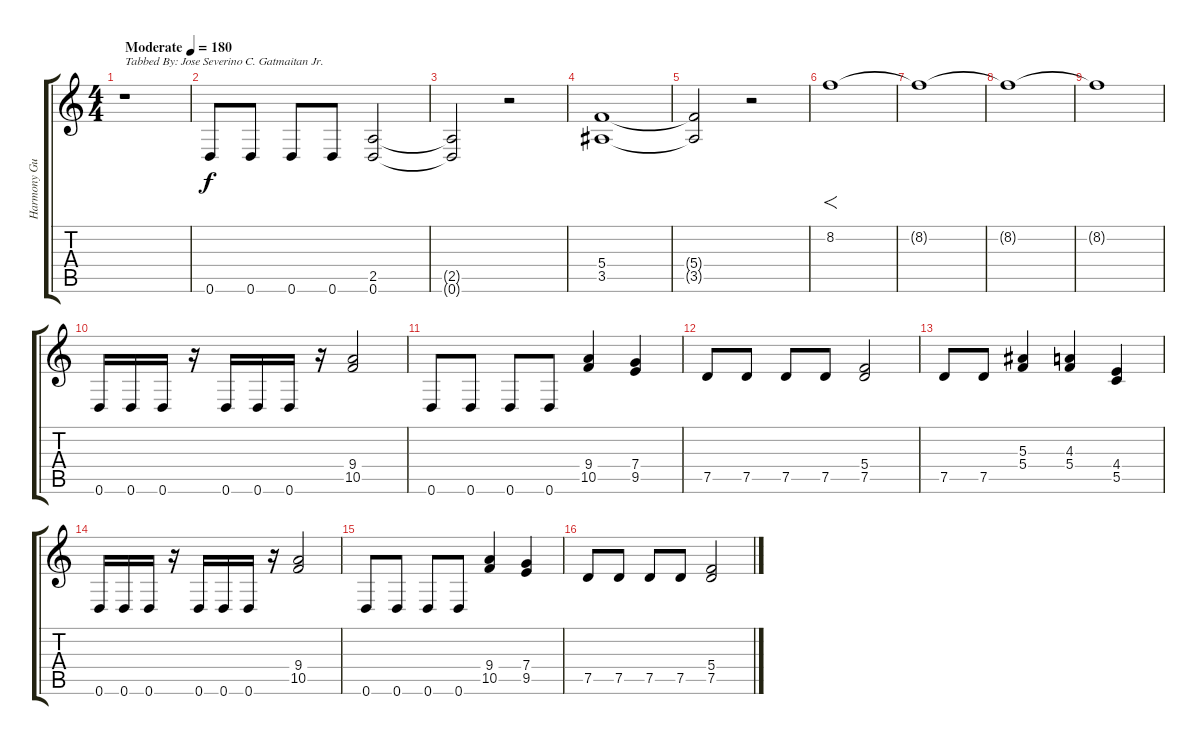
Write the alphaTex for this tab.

\track ("Harmony Guitar" "Harmony Gu") {instrument distortionguitar}
\staff {score tabs}
\tuning (D4 A3 F3 C3 G2 D2) {hide}
\ts (4 4)
\tempo (180 "Moderate")
\clef g2
\ks c
r.1{txt "Tabbed By: Jose Severino C. Gatmaitan Jr." dy f instrument distortionguitar} |
0.6.8 0.6.8 0.6.8 0.6.8 (2.5 0.6).2 |
(2.5{t} 0.6{t}).2 r.2 |
(5.4 3.5).1 |
(5.4{t} 3.5{t}).2 r.2 |
8.2.1{f} |
8.2{t}.1 |
8.2{t}.1 |
8.2{t}.1 |
0.6.16 0.6.16 0.6.16 r.16 0.6.16 0.6.16 0.6.16 r.16 (9.4 10.5).2 |
0.6.8 0.6.8 0.6.8 0.6.8 (9.4 10.5).4 (7.4 9.5).4 |
7.5.8 7.5.8 7.5.8 7.5.8 (5.4 7.5).2 |
7.5.8 7.5.8 (5.3 5.4).4 (4.3 5.4).4 (4.4 5.5).4 |
0.6.16 0.6.16 0.6.16 r.16 0.6.16 0.6.16 0.6.16 r.16 (9.4 10.5).2 |
0.6.8 0.6.8 0.6.8 0.6.8 (9.4 10.5).4 (7.4 9.5).4 |
7.5.8 7.5.8 7.5.8 7.5.8 (5.4 7.5).2
